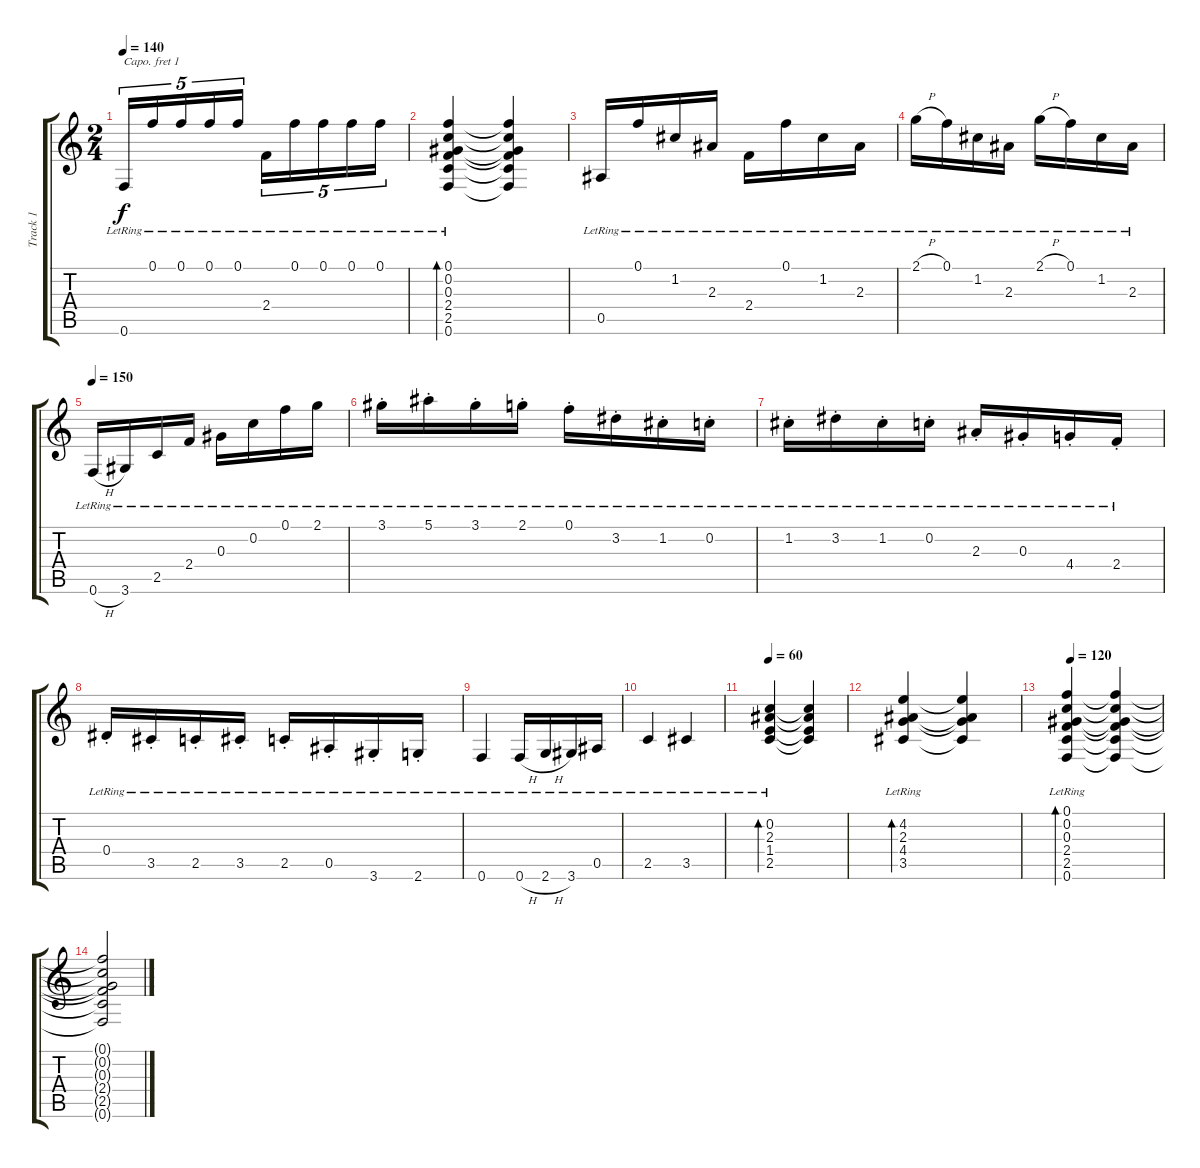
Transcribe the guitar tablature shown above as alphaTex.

\track ("Track 1" "Track 1") {instrument acousticguitarnylon}
\staff {score tabs}
\capo 1
\tuning (E4 B3 G3 D3 A2 E2) {hide}
\ts (2 4)
\tempo 140
\clef g2
\ks c
0.6{lr}.16{tu (5 4) dy f} 0.1{lr}.16{tu (5 4)} 0.1{lr}.16{tu (5 4)} 0.1{lr}.16{tu (5 4)} 0.1{lr}.16{tu (5 4)} 2.4{lr}.16{tu (5 4)} 0.1{lr}.16{tu (5 4)} 0.1{lr}.16{tu (5 4)} 0.1{lr}.16{tu (5 4)} 0.1{lr}.16{tu (5 4)} |
(0.1{lr} 0.2{lr} 0.3{lr} 2.4{lr} 2.5{lr} 0.6{lr}).4{bd 240} (0.1{t} 0.2{t} 0.3{t} 2.4{t} 2.5{t} 0.6{t}).4 |
0.5{lr}.16 0.1{lr}.16 1.2{lr}.16 2.3{lr}.16 2.4{lr}.16 0.1{lr}.16 1.2{lr}.16 2.3{lr}.16 |
2.1{h lr}.16 0.1{lr}.16 1.2{lr}.16 2.3{lr}.16 2.1{h lr}.16 0.1{lr}.16 1.2{lr}.16 2.3{lr}.16 |
\tempo 150
0.6{h lr}.16 3.6{lr}.16 2.5{lr}.16 2.4{lr}.16 0.3{lr}.16 0.2{lr}.16 0.1{lr}.16 2.1{lr}.16 |
3.1{st lr}.16 5.1{st lr}.16 3.1{st lr}.16 2.1{st lr}.16 0.1{st lr}.16 3.2{st lr}.16 1.2{st lr}.16 0.2{st lr}.16 |
1.2{st lr}.16 3.2{st lr}.16 1.2{st lr}.16 0.2{st lr}.16 2.3{st lr}.16 0.3{st lr}.16 4.4{st lr}.16 2.4{st lr}.16 |
0.4{st lr}.16 3.5{st lr}.16 2.5{st lr}.16 3.5{st lr}.16 2.5{st lr}.16 0.5{st lr}.16 3.6{st lr}.16 2.6{st lr}.16 |
0.6{lr}.4 0.6{h lr}.16 2.6{h lr}.16 3.6{lr}.16 0.5{lr}.16 |
2.5{lr}.4 3.5{lr}.4 |
\tempo 60
(0.2{lr} 2.3{lr} 1.4{lr} 2.5{lr}).4{bd 480} (0.2{t} 2.3{t} 1.4{t} 2.5{t}).4 |
(4.2{lr} 2.3{lr} 4.4{lr} 3.5{lr}).4{bd 480} (4.2{t} 2.3{t} 4.4{t} 3.5{t}).4 |
\tempo 120
(0.1{lr} 0.2{lr} 0.3{lr} 2.4{lr} 2.5{lr} 0.6{lr}).4{bd 480} (0.1{t} 0.2{t} 0.3{t} 2.4{t} 2.5{t} 0.6{t}).4 |
(0.1{t} 0.2{t} 0.3{t} 2.4{t} 2.5{t} 0.6{t}).2
